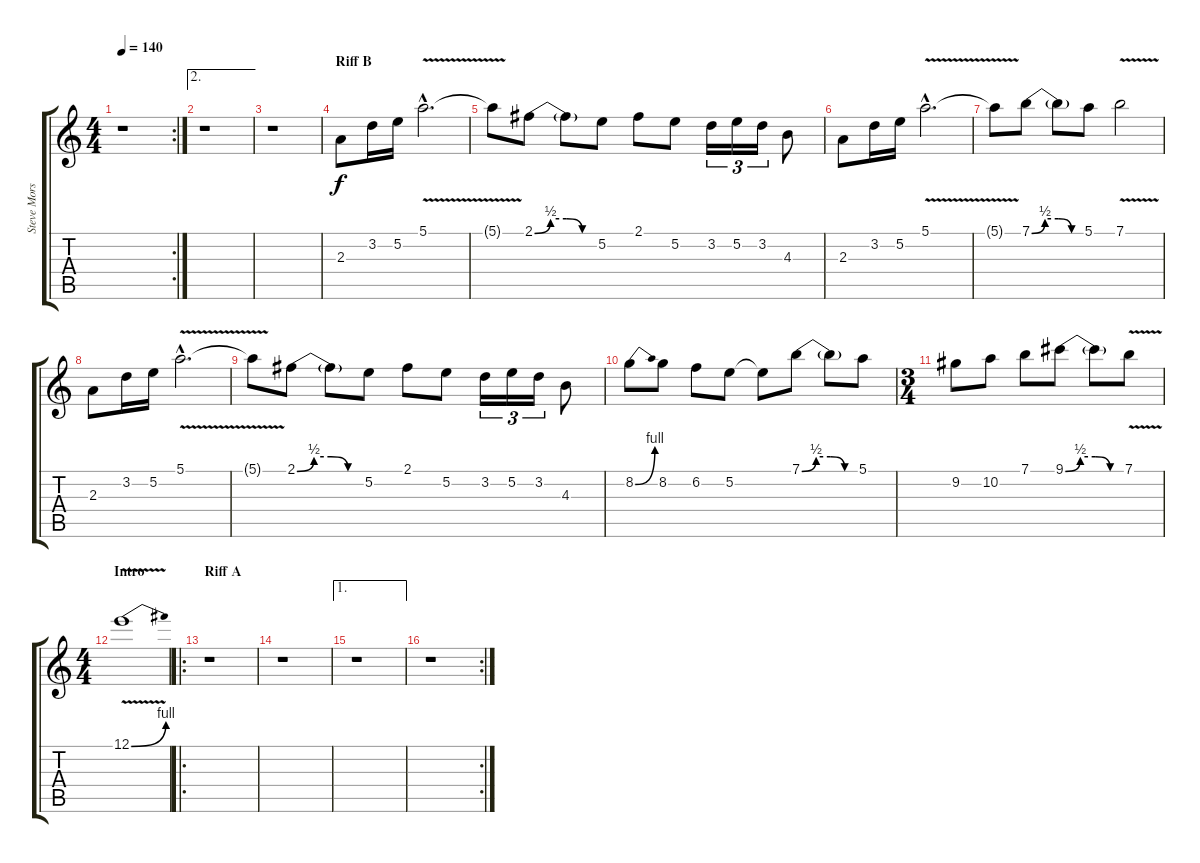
\track ("Steve Morse Guitar Lead II" "Steve Mors") {instrument overdrivenguitar}
\staff {score tabs}
\tuning (E4 B3 G3 D3 A2 E2) {hide}
\rc 2
\ts (4 4)
\tempo 140
\clef g2
\ks c
r.1{dy f} |
\ae 2
r.1 |
r.1 |
\section ("" "Riff B")
2.3.8 3.2.16 5.2.16 5.1{v hac}.2{d} |
5.1{t}.8 2.1{be (custom 0 0 15 2 30 2 45 0 60 0)}.8 2.1{t}.8 5.2.8 2.1.8 5.2.8 3.2.16{tu (3 2)} 5.2.16{tu (3 2)} 3.2.16{tu (3 2)} 4.3.8 |
2.3.8 3.2.16 5.2.16 5.1{v hac}.2{d} |
5.1{t}.8 7.1{be (custom 0 0 15 2 30 2 45 0 60 0)}.8 7.1{t}.8 5.1.8 7.1{v}.2 |
2.3.8 3.2.16 5.2.16 5.1{v hac}.2{d} |
5.1{t}.8 2.1{be (custom 0 0 15 2 30 2 45 0 60 0)}.8 2.1{t}.8 5.2.8 2.1.8 5.2.8 3.2.16{tu (3 2)} 5.2.16{tu (3 2)} 3.2.16{tu (3 2)} 4.3.8 |
8.2{be (bend 0 0 60 4)}.8 8.2.8 6.2.8 5.2.8 5.2{t}.8 7.1{be (custom 0 0 15 2 30 2 45 0 60 0)}.8 7.1{t}.8 5.1.8 |
\ts (3 4)
9.2.8 10.2.8 7.1.8 9.1{be (custom 0 0 15 2 30 2 45 0 60 0)}.8 9.1{t}.8 7.1{v}.8 |
\ts (4 4)
\section ("" "Intro")
12.1{be (bend 0 0 60 4) v}.1 |
\ro
\section ("" "Riff A")
r.1 |
r.1 |
\ae 1
r.1 |
\rc 2
r.1
